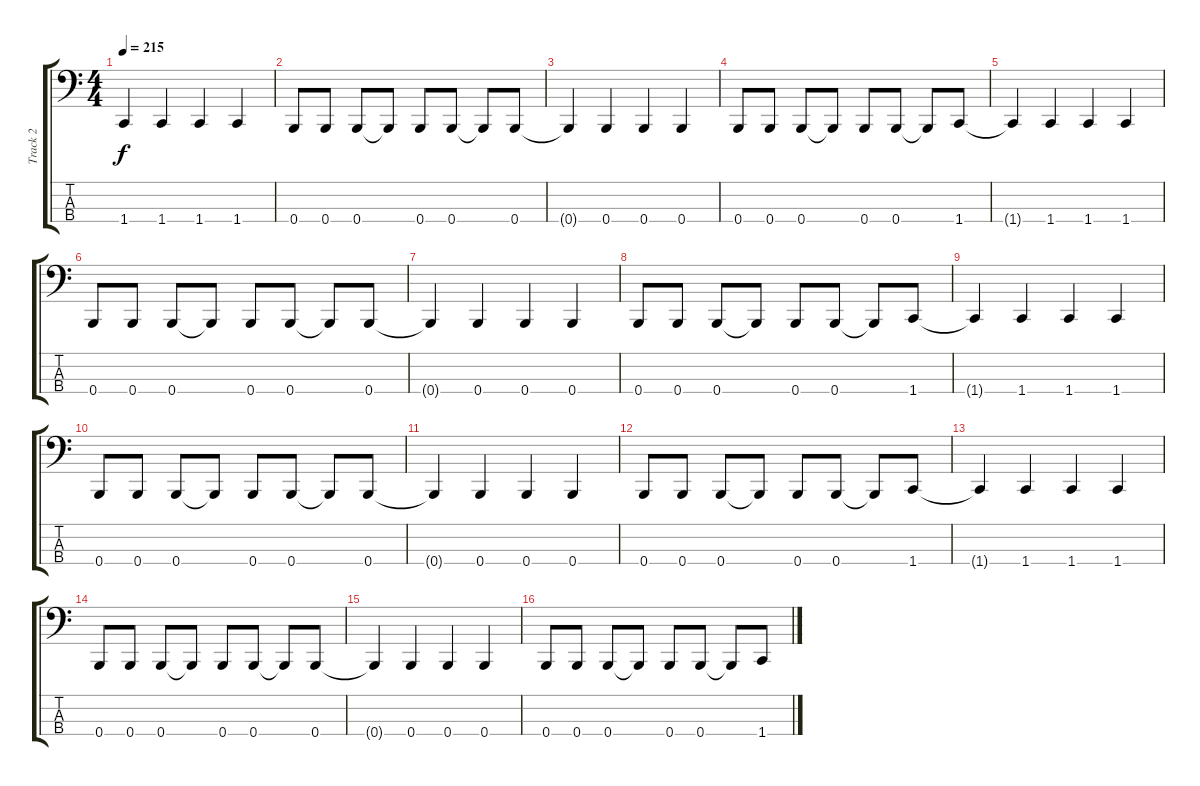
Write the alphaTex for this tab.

\track ("Track 2" "Track 2") {instrument electricbassfinger}
\staff {score tabs}
\tuning (E2 B1 Gb1 B0) {hide}
\ts (4 4)
\tempo 215
\clef f4
\ks c
1.4{t}.4{dy f} 1.4.4 1.4.4 1.4.4 |
0.4.8 0.4.8 0.4.8 0.4{t}.8 0.4.8 0.4.8 0.4{t}.8 0.4.8 |
0.4{t}.4 0.4.4 0.4.4 0.4.4 |
0.4.8 0.4.8 0.4.8 0.4{t}.8 0.4.8 0.4.8 0.4{t}.8 1.4.8 |
1.4{t}.4 1.4.4 1.4.4 1.4.4 |
0.4.8 0.4.8 0.4.8 0.4{t}.8 0.4.8 0.4.8 0.4{t}.8 0.4.8 |
0.4{t}.4 0.4.4 0.4.4 0.4.4 |
0.4.8 0.4.8 0.4.8 0.4{t}.8 0.4.8 0.4.8 0.4{t}.8 1.4.8 |
1.4{t}.4 1.4.4 1.4.4 1.4.4 |
0.4.8 0.4.8 0.4.8 0.4{t}.8 0.4.8 0.4.8 0.4{t}.8 0.4.8 |
0.4{t}.4 0.4.4 0.4.4 0.4.4 |
0.4.8 0.4.8 0.4.8 0.4{t}.8 0.4.8 0.4.8 0.4{t}.8 1.4.8 |
1.4{t}.4 1.4.4 1.4.4 1.4.4 |
0.4.8 0.4.8 0.4.8 0.4{t}.8 0.4.8 0.4.8 0.4{t}.8 0.4.8 |
0.4{t}.4 0.4.4 0.4.4 0.4.4 |
0.4.8 0.4.8 0.4.8 0.4{t}.8 0.4.8 0.4.8 0.4{t}.8 1.4.8
